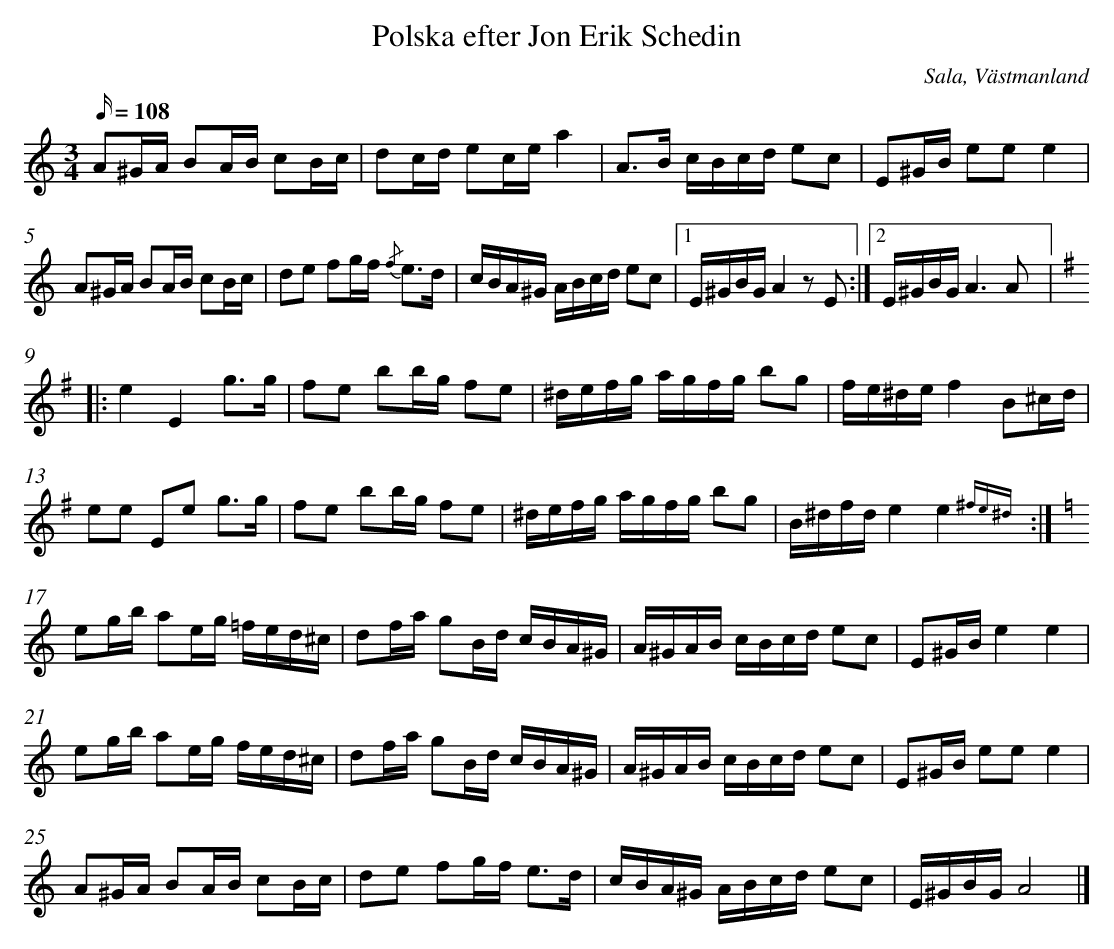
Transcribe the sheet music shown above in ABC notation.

X:1
T:Polska efter Jon Erik Schedin
O:Sala, Västmanland
L:1/16
M:3/4
Q:108
K:Am
A2^GA B2AB c2Bc | d2cd e2ce a4 | A2>B2 cBcd e2c2 | E2^GB e2e2 e4|
A2^GA B2AB c2Bc | d2e2 f2gf {/f}e2>d2 | cBA^G ABcd e2c2 |1 E^GBG A4 z2 E2 :|2 E^GBG A6 A2 |:
K:Em
e4 E4 g2>g2 | f2e2 b2bg f2e2 | ^defg agfg b2g2 | fe^de f4 B2^cd |
e2e2 E2e2 g2>g2 | f2e2 b2bg f2e2 | ^defg agfg b2g2 | B^dfd e4 e4 {^fe^d} :|
K:Am
e2gb a2eg =fed^c | d2fa g2Bd cBA^G | A^GAB cBcd e2c2 | E2^GB e4 e4 |
e2gb a2eg fed^c | d2fa g2Bd cBA^G | A^GAB cBcd e2c2 | E2^GB e2e2 e4 |
A2^GA B2AB c2Bc | d2e2 f2gf e2>d2 | cBA^G ABcd e2c2 | E^GBG A8 |]
